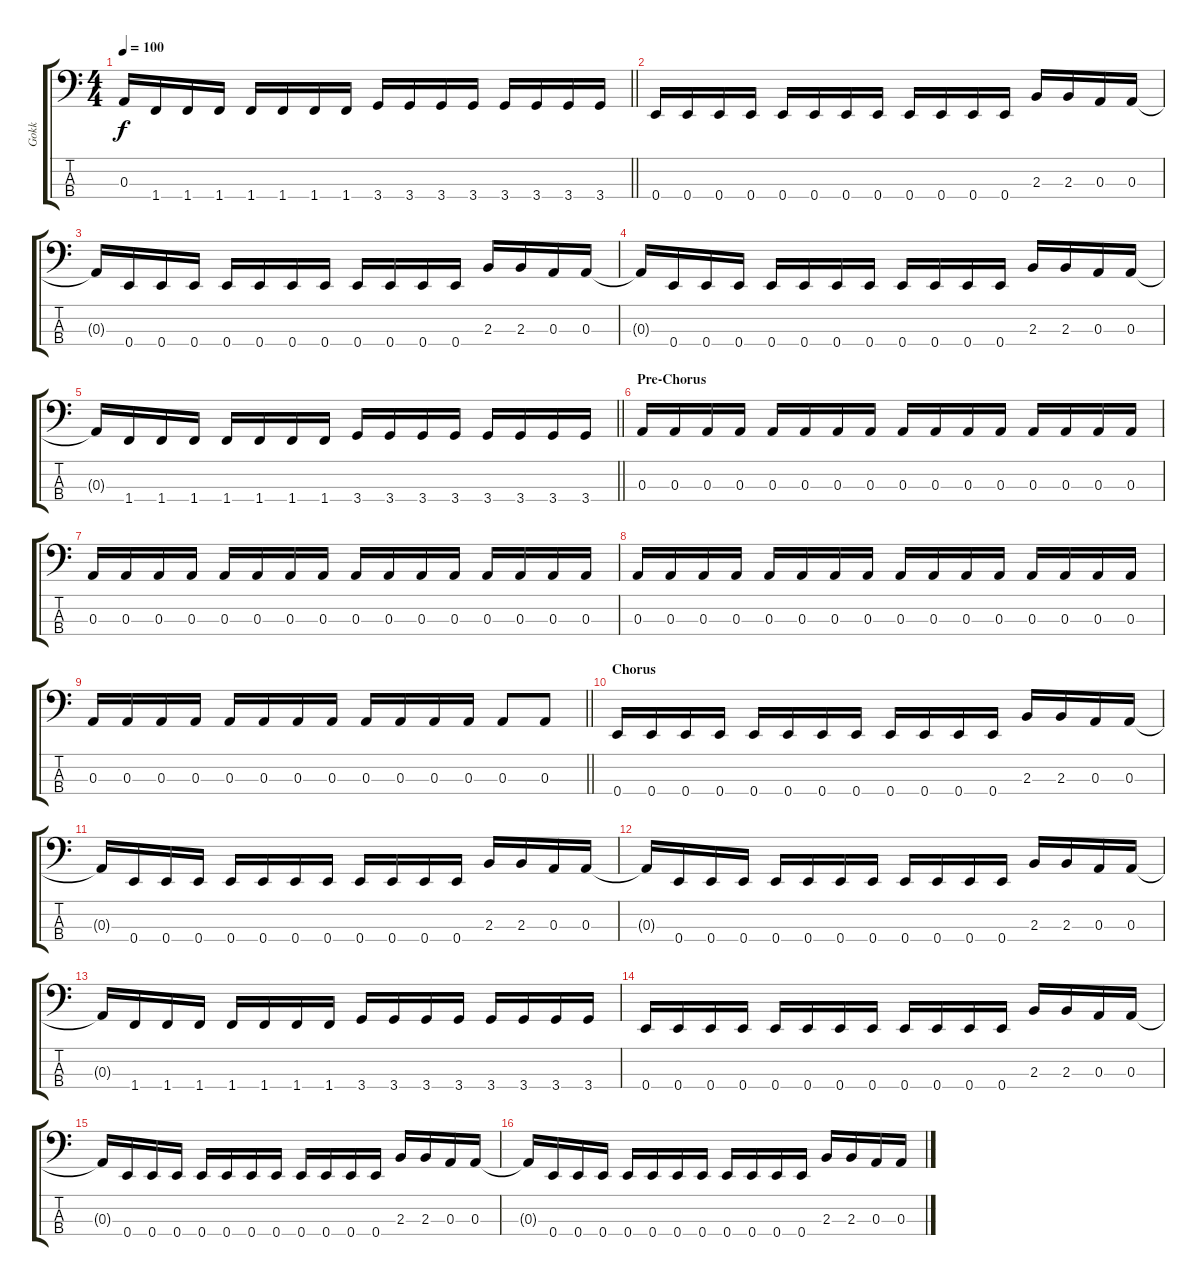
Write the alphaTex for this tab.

\track ("Gokk" "Gokk") {instrument electricbasspick}
\staff {score tabs}
\tuning (G2 D2 A1 E1) {hide}
\ts (4 4)
\tempo 100
\clef f4
\barLineRight lightlight
\ks c
0.3{t}.16{dy f} 1.4.16 1.4.16 1.4.16 1.4.16 1.4.16 1.4.16 1.4.16 3.4.16 3.4.16 3.4.16 3.4.16 3.4.16 3.4.16 3.4.16 3.4.16 |
0.4.16 0.4.16 0.4.16 0.4.16 0.4.16 0.4.16 0.4.16 0.4.16 0.4.16 0.4.16 0.4.16 0.4.16 2.3.16 2.3.16 0.3.16 0.3.16 |
0.3{t}.16 0.4.16 0.4.16 0.4.16 0.4.16 0.4.16 0.4.16 0.4.16 0.4.16 0.4.16 0.4.16 0.4.16 2.3.16 2.3.16 0.3.16 0.3.16 |
0.3{t}.16 0.4.16 0.4.16 0.4.16 0.4.16 0.4.16 0.4.16 0.4.16 0.4.16 0.4.16 0.4.16 0.4.16 2.3.16 2.3.16 0.3.16 0.3.16 |
\barLineRight lightlight
0.3{t}.16 1.4.16 1.4.16 1.4.16 1.4.16 1.4.16 1.4.16 1.4.16 3.4.16 3.4.16 3.4.16 3.4.16 3.4.16 3.4.16 3.4.16 3.4.16 |
\section ("" "Pre-Chorus")
0.3.16 0.3.16 0.3.16 0.3.16 0.3.16 0.3.16 0.3.16 0.3.16 0.3.16 0.3.16 0.3.16 0.3.16 0.3.16 0.3.16 0.3.16 0.3.16 |
0.3.16 0.3.16 0.3.16 0.3.16 0.3.16 0.3.16 0.3.16 0.3.16 0.3.16 0.3.16 0.3.16 0.3.16 0.3.16 0.3.16 0.3.16 0.3.16 |
0.3.16 0.3.16 0.3.16 0.3.16 0.3.16 0.3.16 0.3.16 0.3.16 0.3.16 0.3.16 0.3.16 0.3.16 0.3.16 0.3.16 0.3.16 0.3.16 |
\barLineRight lightlight
0.3.16 0.3.16 0.3.16 0.3.16 0.3.16 0.3.16 0.3.16 0.3.16 0.3.16 0.3.16 0.3.16 0.3.16 0.3.8 0.3.8 |
\section ("" "Chorus")
0.4.16 0.4.16 0.4.16 0.4.16 0.4.16 0.4.16 0.4.16 0.4.16 0.4.16 0.4.16 0.4.16 0.4.16 2.3.16 2.3.16 0.3.16 0.3.16 |
0.3{t}.16 0.4.16 0.4.16 0.4.16 0.4.16 0.4.16 0.4.16 0.4.16 0.4.16 0.4.16 0.4.16 0.4.16 2.3.16 2.3.16 0.3.16 0.3.16 |
0.3{t}.16 0.4.16 0.4.16 0.4.16 0.4.16 0.4.16 0.4.16 0.4.16 0.4.16 0.4.16 0.4.16 0.4.16 2.3.16 2.3.16 0.3.16 0.3.16 |
0.3{t}.16 1.4.16 1.4.16 1.4.16 1.4.16 1.4.16 1.4.16 1.4.16 3.4.16 3.4.16 3.4.16 3.4.16 3.4.16 3.4.16 3.4.16 3.4.16 |
0.4.16 0.4.16 0.4.16 0.4.16 0.4.16 0.4.16 0.4.16 0.4.16 0.4.16 0.4.16 0.4.16 0.4.16 2.3.16 2.3.16 0.3.16 0.3.16 |
0.3{t}.16 0.4.16 0.4.16 0.4.16 0.4.16 0.4.16 0.4.16 0.4.16 0.4.16 0.4.16 0.4.16 0.4.16 2.3.16 2.3.16 0.3.16 0.3.16 |
0.3{t}.16 0.4.16 0.4.16 0.4.16 0.4.16 0.4.16 0.4.16 0.4.16 0.4.16 0.4.16 0.4.16 0.4.16 2.3.16 2.3.16 0.3.16 0.3.16
